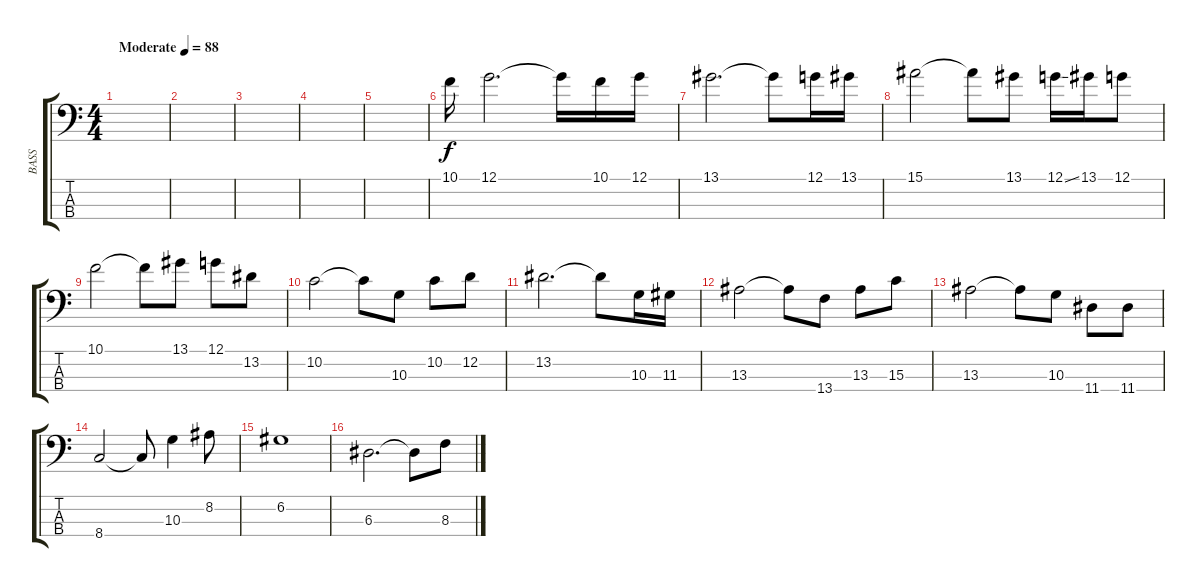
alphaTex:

\track ("BASS" "BASS") {instrument electricbasspick}
\staff {score tabs}
\tuning (G2 D2 A1 E1) {hide}
\ts (4 4)
\tempo (88 "Moderate")
\clef f4
\ks c
|
|
|
|
|
10.1.16 12.1.2{d} 12.1{t}.16 10.1.16 12.1.16 |
13.1.2{d} 13.1{t}.8 12.1.16 13.1.16 |
15.1.2 15.1{t}.8 13.1.8 12.1{ss}.16 13.1.16 12.1.8 |
10.1.2 10.1{t}.8 13.1.8 12.1.8 13.2.8 |
10.2.2 10.2{t}.8 10.3.8 10.2.8 12.2.8 |
13.2.2{d} 13.2{t}.8 10.3.16 11.3.16 |
13.3.2 13.3{t}.8 13.4.8 13.3.8 15.3.8 |
13.3.2 13.3{t}.8 10.3.8 11.4.8 11.4.8 |
8.4.2 8.4{t}.8 10.3.4 8.2.8 |
6.2.1 |
6.3.2{d} 6.3{t}.8 8.3.8
